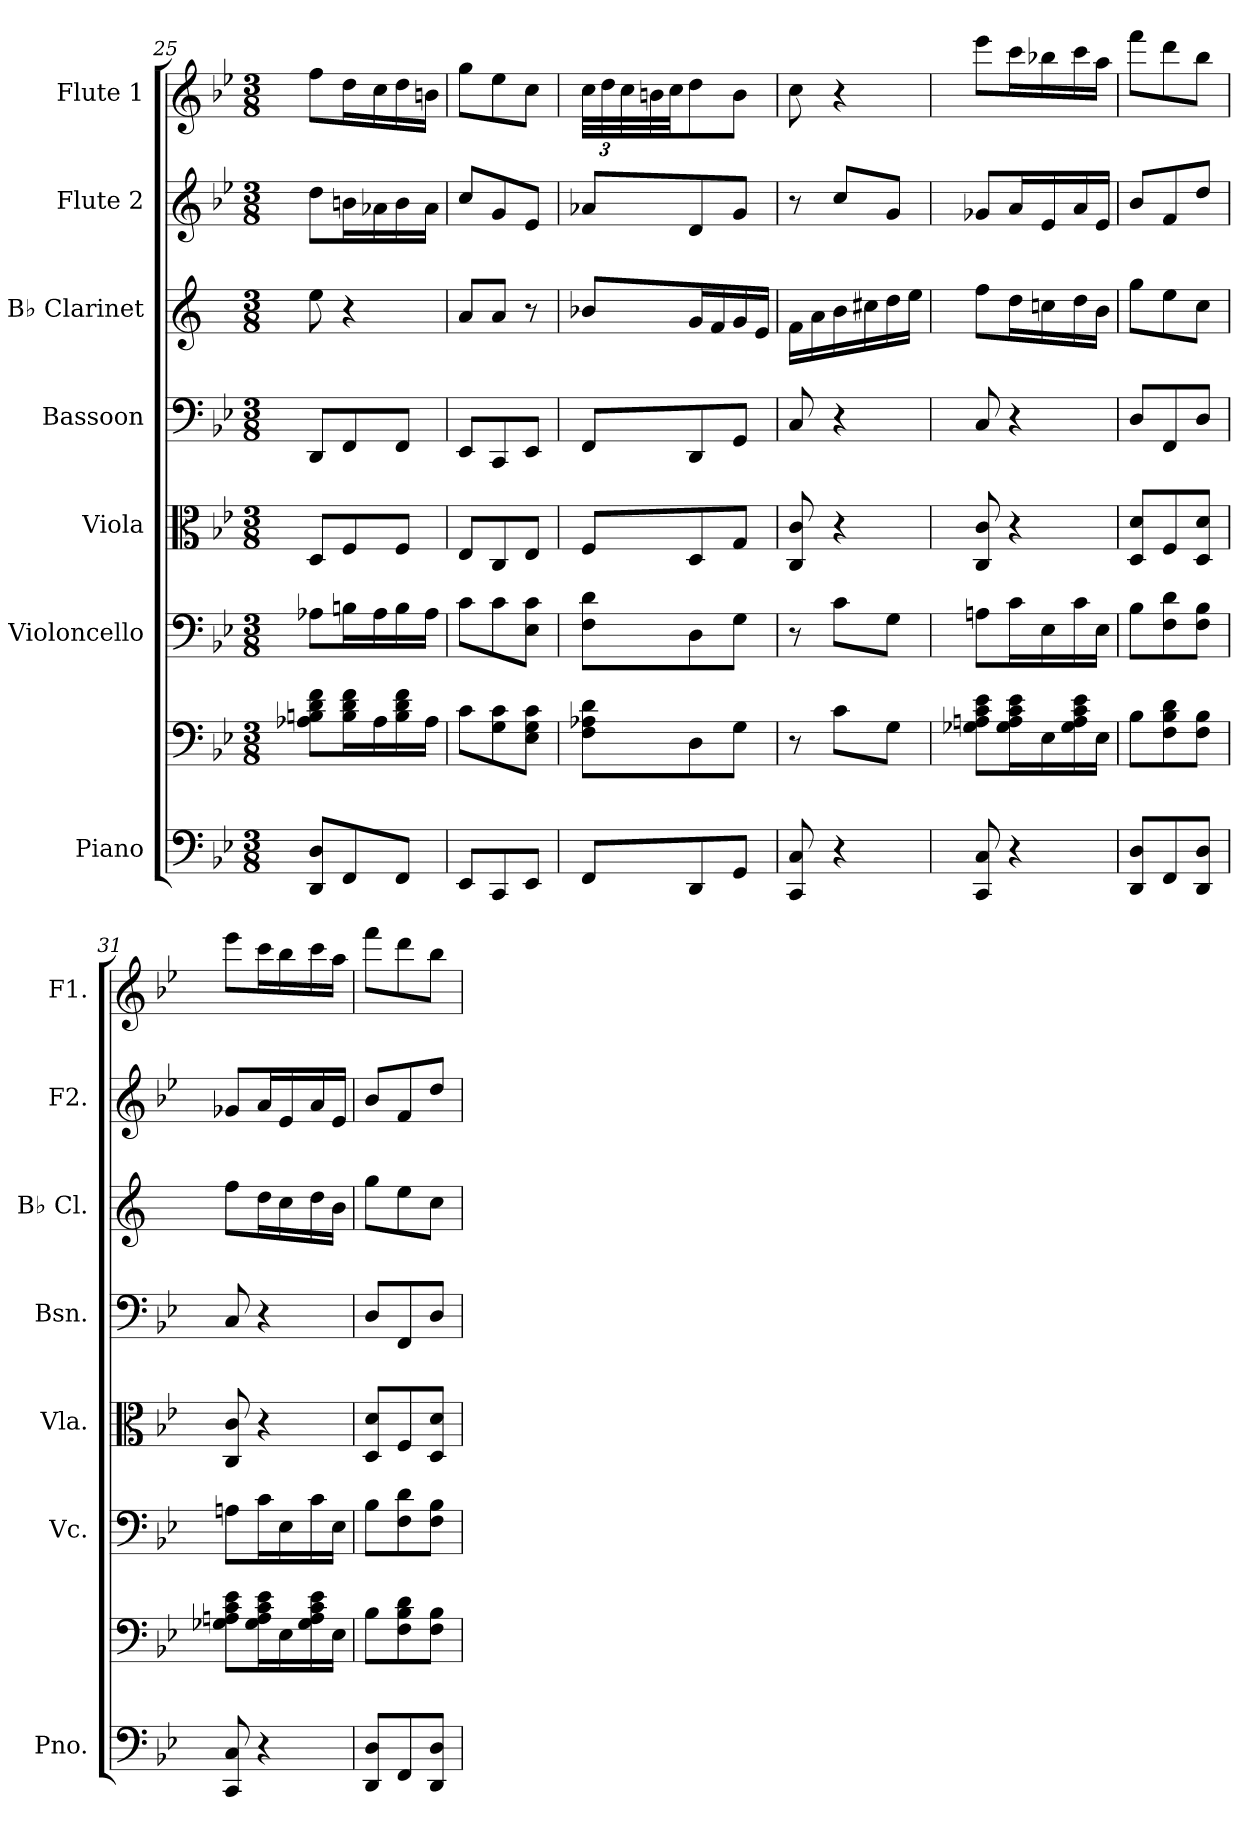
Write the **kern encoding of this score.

**kern	**kern	**kern	**kern	**kern	**kern	**kern	**kern
*part7	*part7	*part6	*part5	*part4	*part3	*part2	*part1
*staff8	*staff7	*staff6	*staff5	*staff4	*staff3	*staff2	*staff1
*I"Piano	*	*I"Violoncello	*I"Viola	*I"Bassoon	*I"B♭ Clarinet	*I"Flute 2	*I"Flute 1
*I'Pno.	*	*I'Vc.	*I'Vla.	*I'Bsn.	*I'B♭ Cl.	*I'F2.	*I'F1.
*clefF4	*clefF4	*clefF4	*clefC3	*clefF4	*clefG2	*clefG2	*clefG2
*	*	*	*	*	*ITrd1c2	*	*
*k[b-e-]	*k[b-e-]	*k[b-e-]	*k[b-e-]	*k[b-e-]	*k[b-e-]	*k[b-e-]	*k[b-e-]
*M3/8	*M3/8	*M3/8	*M3/8	*M3/8	*M3/8	*M3/8	*M3/8
=25	=25	=25	=25	=25	=25	=25	=25
8DD/ 8D/L	8A-X\ 8Bn\ 8d\ 8f\L	8A-X\L	8D/L	8DD/L	8dd\	8dd\L	8ff\L
8FF/	16B\ 16d\ 16f\L	16Bn\L	8F/	8FF/	4r	16bn\L	16dd\L
.	16A-\	16A-\	.	.	.	16a-X\	16cc\
8FF/J	16B\ 16d\ 16f\	16B\	8F/J	8FF/J	.	16b\	16dd\
.	16A-\JJ	16A-\JJ	.	.	.	16a-\JJ	16bn\JJ
=26	=26	=26	=26	=26	=26	=26	=26
8EE-/L	8c\L	8c\L	8E-/L	8EE-/L	8g/L	8cc/L	8gg\L
8CC/	8G\ 8c\	8c\	8C/	8CC/	8g/J	8g/	8ee-\
8EE-/J	8E-\ 8G\ 8c\J	8E-\ 8c\J	8E-/J	8EE-/J	8r	8e-/J	8cc\J
=27	=27	=27	=27	=27	=27	=27	=27
*	*	*	*	*	*	*	*Xbrackettup
8FF/L	8F\ 8A-X\ 8d\L	8F\ 8d\L	8F/L	8FF/L	8a-X/L	8a-X/L	48cc\LLL
.	.	.	.	.	.	.	48dd\
.	.	.	.	.	.	.	48cc\
.	.	.	.	.	.	.	32bn\
.	.	.	.	.	.	.	32cc\JJ
8DD/	8D\	8D\	8D/	8DD/	16f/L	8d/	8dd\
.	.	.	.	.	16e-/	.	.
8GG/J	8G\J	8G\J	8G/J	8GG/J	16f/	8g/J	8b\J
.	.	.	.	.	16d/JJ	.	.
!!LO:LB:g=z
=28	=28	=28	=28	=28	=28	=28	=28
8CC/ 8C/	8r	8r	8C/ 8c/	8C/	16e-\LL	8r	8cc\
.	.	.	.	.	16g\	.	.
4r	8c\L	8c\L	4r	4r	16a\	8cc/L	4r
.	.	.	.	.	16bn\	.	.
.	8G\J	8G\J	.	.	16cc\	8g/J	.
.	.	.	.	.	16dd\JJ	.	.
=29	=29	=29	=29	=29	=29	=29	=29
8CC/ 8C/	8G-X\ 8An\ 8c\ 8e-\L	8An\L	8C/ 8c/	8C/	8ee-\L	8g-X/L	8eee-\L
4r	16G-\ 16A\ 16c\ 16e-\L	16c\L	4r	4r	16cc\L	16a/L	16ccc\L
.	16E-\	16E-\	.	.	16b-X\	16e-/	16bb-X\
.	16G-\ 16A\ 16c\ 16e-\	16c\	.	.	16cc\	16a/	16ccc\
.	16E-\JJ	16E-\JJ	.	.	16a\JJ	16e-/JJ	16aa\JJ
=30	=30	=30	=30	=30	=30	=30	=30
8DD/ 8D/L	8B-\L	8B-\L	8D/ 8d/L	8D/L	8ff\L	8b-/L	8fff\L
8FF/	8F\ 8B-\ 8d\	8F\ 8d\	8F/	8FF/	8dd\	8f/	8ddd\
8DD/ 8D/J	8F\ 8B-\J	8F\ 8B-\J	8D/ 8d/J	8D/J	8b-\J	8dd/J	8bb-\J
=31	=31	=31	=31	=31	=31	=31	=31
8CC/ 8C/	8G-X\ 8An\ 8c\ 8e-\L	8An\L	8C/ 8c/	8C/	8ee-\L	8g-X/L	8eee-\L
4r	16G-\ 16A\ 16c\ 16e-\L	16c\L	4r	4r	16cc\L	16a/L	16ccc\L
.	16E-\	16E-\	.	.	16b-\	16e-/	16bb-\
.	16G-\ 16A\ 16c\ 16e-\	16c\	.	.	16cc\	16a/	16ccc\
.	16E-\JJ	16E-\JJ	.	.	16a\JJ	16e-/JJ	16aa\JJ
=32	=32	=32	=32	=32	=32	=32	=32
8DD/ 8D/L	8B-\L	8B-\L	8D/ 8d/L	8D/L	8ff\L	8b-/L	8fff\L
8FF/	8F\ 8B-\ 8d\	8F\ 8d\	8F/	8FF/	8dd\	8f/	8ddd\
8DD/ 8D/J	8F\ 8B-\J	8F\ 8B-\J	8D/ 8d/J	8D/J	8b-\J	8dd/J	8bb-\J
=	=	=	=	=	=	=	=
*-	*-	*-	*-	*-	*-	*-	*-
